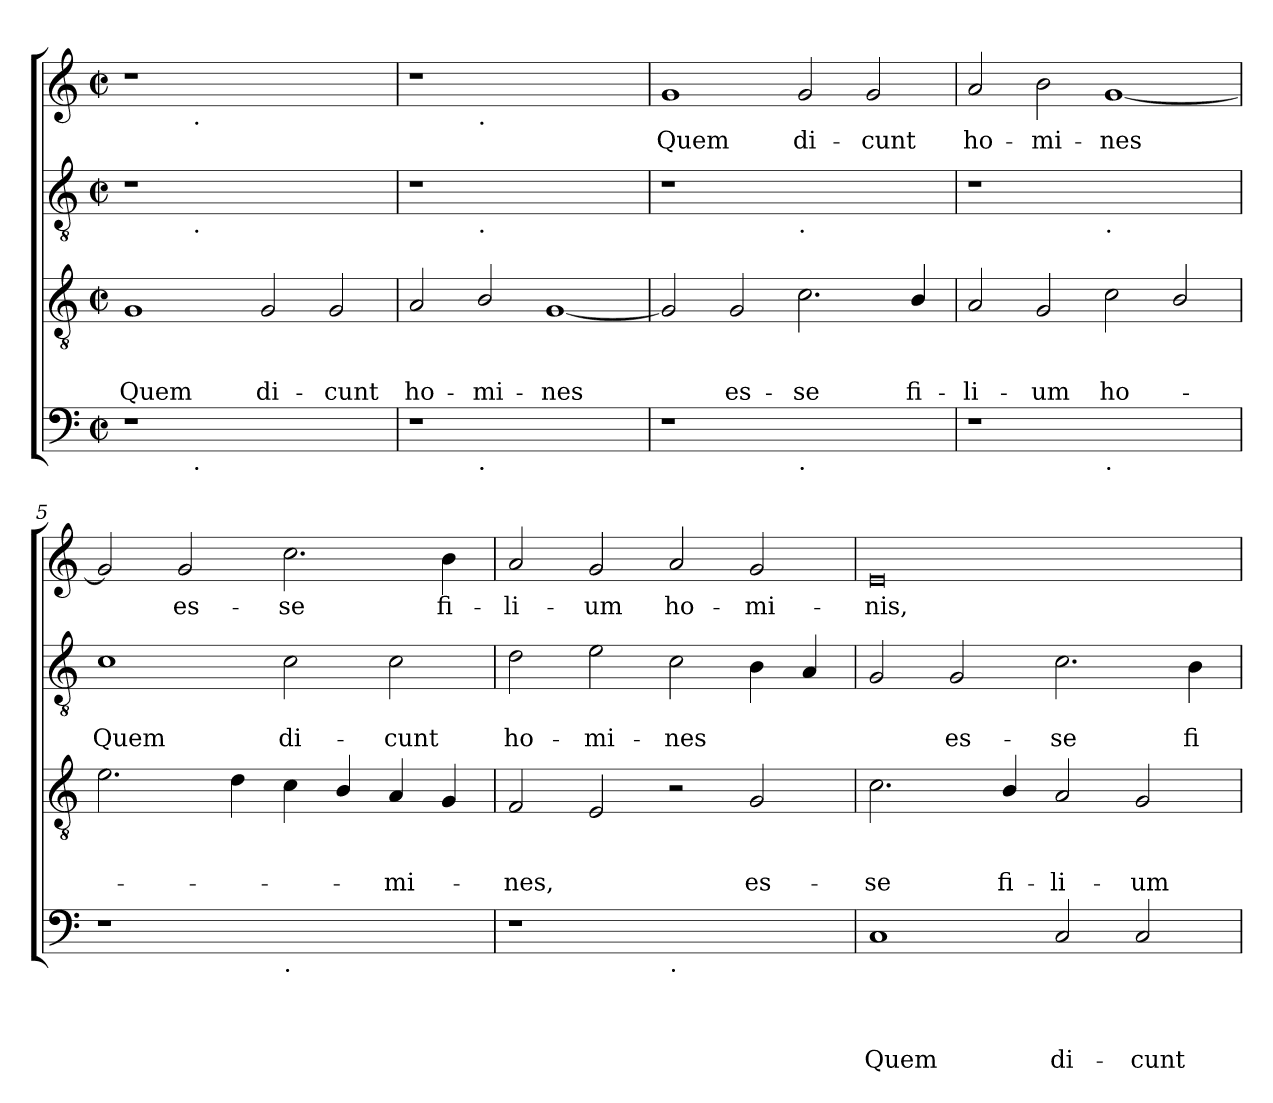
**kern	**text	**text	**text	**text	**kern	**text	**text	**text	**kern	**text	**text	**kern	**text
*part4	*part4	*part4	*part4	*part4	*part3	*part3	*part3	*part3	*part2	*part2	*part2	*part1	*part1
*staff4	*staff4	*staff4	*staff4	*staff4	*staff3	*staff3	*staff3	*staff3	*staff2	*staff2	*staff2	*staff1	*staff1
*clefF4	*	*	*	*	*clefGv2	*	*	*	*clefGv2	*	*	*clefG2	*
*k[]	*	*	*	*	*k[]	*	*	*	*k[]	*	*	*k[]	*
*C:	*	*	*	*	*C:	*	*	*	*C:	*	*	*C:	*
*M2/2	*	*	*	*	*M2/2	*	*	*	*M2/2	*	*	*M2/2	*
*met(c|)	*	*	*	*	*met(c|)	*	*	*	*met(c|)	*	*	*met(c|)	*
=1	=1	=1	=1	=1	=1	=1	=1	=1	=1	=1	=1	=1	=1
!	!	!	!	!	!	!	!	!LO:LY:b	!	!	!	!	!
*^	*	*	*	*	*	*	*	*	*^	*	*	*^	*
1r	2ryy	.	.	.	.	1G	.	.	Quem	1r	2ryy	.	.	1r	2ryy	.
!	!	!	!	!	!	!	!	!	!	!	!	!	!	!	!LO:TX:b:t=.	!
!	!	!	!	!	!	!	!	!	!	!	!LO:TX:b:t=.	!	!	!	!	!
!	!LO:TX:b:t=.	!	!	!	!	!	!	!	!	!	!	!	!	!	!	!
.	1.ryy	.	.	.	.	.	.	.	.	.	1.ryy	.	.	.	1.ryy	.
!	!	!	!	!	!	!	!	!	!LO:LY:b	!	!	!	!	!	!	!
1ryy	.	.	.	.	.	2G/	.	.	di-	1ryy	.	.	.	1ryy	.	.
!	!	!	!	!	!	!	!	!	!LO:LY:b	!	!	!	!	!	!	!
.	.	.	.	.	.	2G/	.	.	-cunt	.	.	.	.	.	.	.
=2	=2	=2	=2	=2	=2	=2	=2	=2	=2	=2	=2	=2	=2	=2	=2	=2
!	!	!	!	!	!	!	!	!	!LO:LY:b	!	!	!	!	!	!	!
1r	2ryy	.	.	.	.	2A/	.	.	ho-	1r	2ryy	.	.	1r	2ryy	.
!	!	!	!	!	!	!	!	!	!	!	!	!	!	!	!LO:TX:b:t=.	!
!	!	!	!	!	!	!	!	!	!	!	!LO:TX:b:t=.	!	!	!	!	!
!	!LO:TX:b:t=.	!	!	!	!	!	!	!	!	!	!	!	!	!	!	!
!	!	!	!	!	!	!	!	!	!LO:LY:b	!	!	!	!	!	!	!
.	1.ryy	.	.	.	.	2B/	.	.	-mi-	.	1.ryy	.	.	.	1.ryy	.
!	!	!	!	!	!	!	!	!	!LO:LY:b	!	!	!	!	!	!	!
1ryy	.	.	.	.	.	[<1G	.	.	-nes	1ryy	.	.	.	1ryy	.	.
=3	=3	=3	=3	=3	=3	=3	=3	=3	=3	=3	=3	=3	=3	=3	=3	=3
!	!	!	!	!	!	!	!	!	!	!	!	!	!	!	!	!LO:LY:b
*	*	*	*	*	*	*	*	*	*	*v	*v	*	*	*	*	*
*v	*v	*	*	*	*	*	*	*	*	*	*	*	*v	*v	*
1r	.	.	.	.	2G/]	.	.	.	1r	.	.	1g	Quem
!	!	!	!	!	!	!	!	!LO:LY:b	!	!	!	!	!
.	.	.	.	.	2G/	.	.	es-	.	.	.	.	.
!	!	!	!	!	!	!	!	!	!LO:TX:b:t=.	!	!	!	!
!LO:TX:b:t=.	!	!	!	!	!	!	!	!	!	!	!	!	!
!	!	!	!	!	!	!	!	!LO:LY:b	!	!	!	!	!LO:LY:b
1ryy	.	.	.	.	2.c\	.	.	-se	1ryy	.	.	2g/	di-
!	!	!	!	!	!	!	!	!	!	!	!	!	!LO:LY:b
.	.	.	.	.	.	.	.	.	.	.	.	2g/	-cunt
!	!	!	!	!	!	!	!	!LO:LY:b	!	!	!	!	!
.	.	.	.	.	4B/	.	.	fi-	.	.	.	.	.
!!LO:LB:g=z
=4	=4	=4	=4	=4	=4	=4	=4	=4	=4	=4	=4	=4	=4
!	!	!	!	!	!	!	!	!LO:LY:b	!	!	!	!	!LO:LY:b
1r	.	.	.	.	2A/	.	.	-li-	1r	.	.	2a/	ho-
!	!	!	!	!	!	!	!	!LO:LY:b	!	!	!	!	!LO:LY:b
.	.	.	.	.	2G/	.	.	-um	.	.	.	2b\	-mi-
!	!	!	!	!	!	!	!	!	!LO:TX:b:t=.	!	!	!	!
!LO:TX:b:t=.	!	!	!	!	!	!	!	!	!	!	!	!	!
!	!	!	!	!	!	!	!	!LO:LY:b	!	!	!	!	!LO:LY:b
1ryy	.	.	.	.	2c\	.	.	ho-	1ryy	.	.	[<1g	-nes
.	.	.	.	.	2B/	.	.	.	.	.	.	.	.
=5	=5	=5	=5	=5	=5	=5	=5	=5	=5	=5	=5	=5	=5
!	!	!	!	!	!	!	!	!	!	!	!LO:LY:b	!	!
1r	.	.	.	.	2.e\	.	.	.	1c	.	Quem	2g/]	.
!	!	!	!	!	!	!	!	!	!	!	!	!	!LO:LY:b
.	.	.	.	.	.	.	.	.	.	.	.	2g/	es-
.	.	.	.	.	4d\	.	.	.	.	.	.	.	.
!LO:TX:b:t=.	!	!	!	!	!	!	!	!	!	!	!	!	!
!	!	!	!	!	!	!	!	!	!	!	!LO:LY:b	!	!LO:LY:b
1ryy	.	.	.	.	4c\	.	.	.	2c\	.	di-	2.cc\	-se
.	.	.	.	.	4B/	.	.	.	.	.	.	.	.
!	!	!	!	!	!	!	!	!LO:LY:b	!	!	!LO:LY:b	!	!
.	.	.	.	.	4A/	.	.	-mi-	2c\	.	-cunt	.	.
!	!	!	!	!	!	!	!	!	!	!	!	!	!LO:LY:b
.	.	.	.	.	4G/	.	.	.	.	.	.	4b\	fi-
=6	=6	=6	=6	=6	=6	=6	=6	=6	=6	=6	=6	=6	=6
!	!	!	!	!	!	!	!	!LO:LY:b	!	!	!LO:LY:b	!	!LO:LY:b
1r	.	.	.	.	2F/	.	.	-nes,	2d\	.	ho-	2a/	-li-
!	!	!	!	!	!	!	!	!	!	!	!LO:LY:b	!	!LO:LY:b
.	.	.	.	.	2E/	.	.	.	2e\	.	-mi-	2g/	-um
!LO:TX:b:t=.	!	!	!	!	!	!	!	!	!	!	!	!	!
!	!	!	!	!	!	!	!	!	!	!	!LO:LY:b	!	!LO:LY:b
1ryy	.	.	.	.	2r	.	.	.	2c\	.	-nes	2a/	ho-
!	!	!	!	!	!	!	!	!LO:LY:b	!	!	!	!	!LO:LY:b
.	.	.	.	.	2G/	.	.	es-	4B\	.	.	2g/	-mi-
.	.	.	.	.	.	.	.	.	4A/	.	.	.	.
=7	=7	=7	=7	=7	=7	=7	=7	=7	=7	=7	=7	=7	=7
!	!	!	!	!LO:LY:b	!	!	!	!LO:LY:b	!	!	!	!	!LO:LY:b
1C	.	.	.	Quem	2.c\	.	.	-se	2G/	.	.	0e	-nis,
!	!	!	!	!	!	!	!	!	!	!	!LO:LY:b	!	!
.	.	.	.	.	.	.	.	.	2G/	.	es-	.	.
!	!	!	!	!	!	!	!	!LO:LY:b	!	!	!	!	!
.	.	.	.	.	4B/	.	.	fi-	.	.	.	.	.
!	!	!	!	!LO:LY:b	!	!	!	!LO:LY:b	!	!	!LO:LY:b	!	!
2C/	.	.	.	di-	2A/	.	.	-li-	2.c\	.	-se	.	.
!	!	!	!	!LO:LY:b	!	!	!	!LO:LY:b	!	!	!	!	!
2C/	.	.	.	-cunt	2G/	.	.	-um	.	.	.	.	.
!	!	!	!	!	!	!	!	!	!	!	!LO:LY:b	!	!
.	.	.	.	.	.	.	.	.	4B\	.	fi-	.	.
=	=	=	=	=	=	=	=	=	=	=	=	=	=
*-	*-	*-	*-	*-	*-	*-	*-	*-	*-	*-	*-	*-	*-
